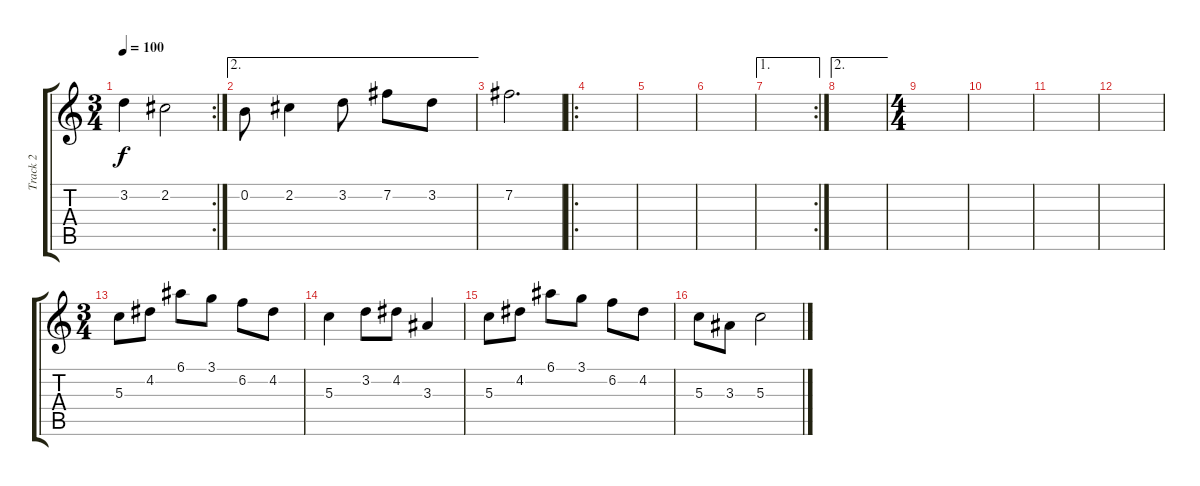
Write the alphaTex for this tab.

\track ("Track 2" "Track 2") {instrument harmonica}
\staff {score tabs}
\tuning (E5 B4 G4 D4 A3 E3) {hide}
\rc 2
\ts (3 4)
\tempo 100
\clef g2
\ks c
3.2.4{dy f} 2.2.2 |
\ae 2
0.2.8 2.2.4 3.2.8 7.2.8 3.2.8 |
7.2.2{d} |
\ro
|
|
|
\ae 1
\rc 2
|
\ae 2
|
\ts (4 4)
|
|
|
|
\ts (3 4)
5.3.8 4.2.8 6.1.8 3.1.8 6.2.8 4.2.8 |
5.3.4 3.2.8 4.2.8 3.3.4 |
5.3.8 4.2.8 6.1.8 3.1.8 6.2.8 4.2.8 |
5.3.8 3.3.8 5.3.2
